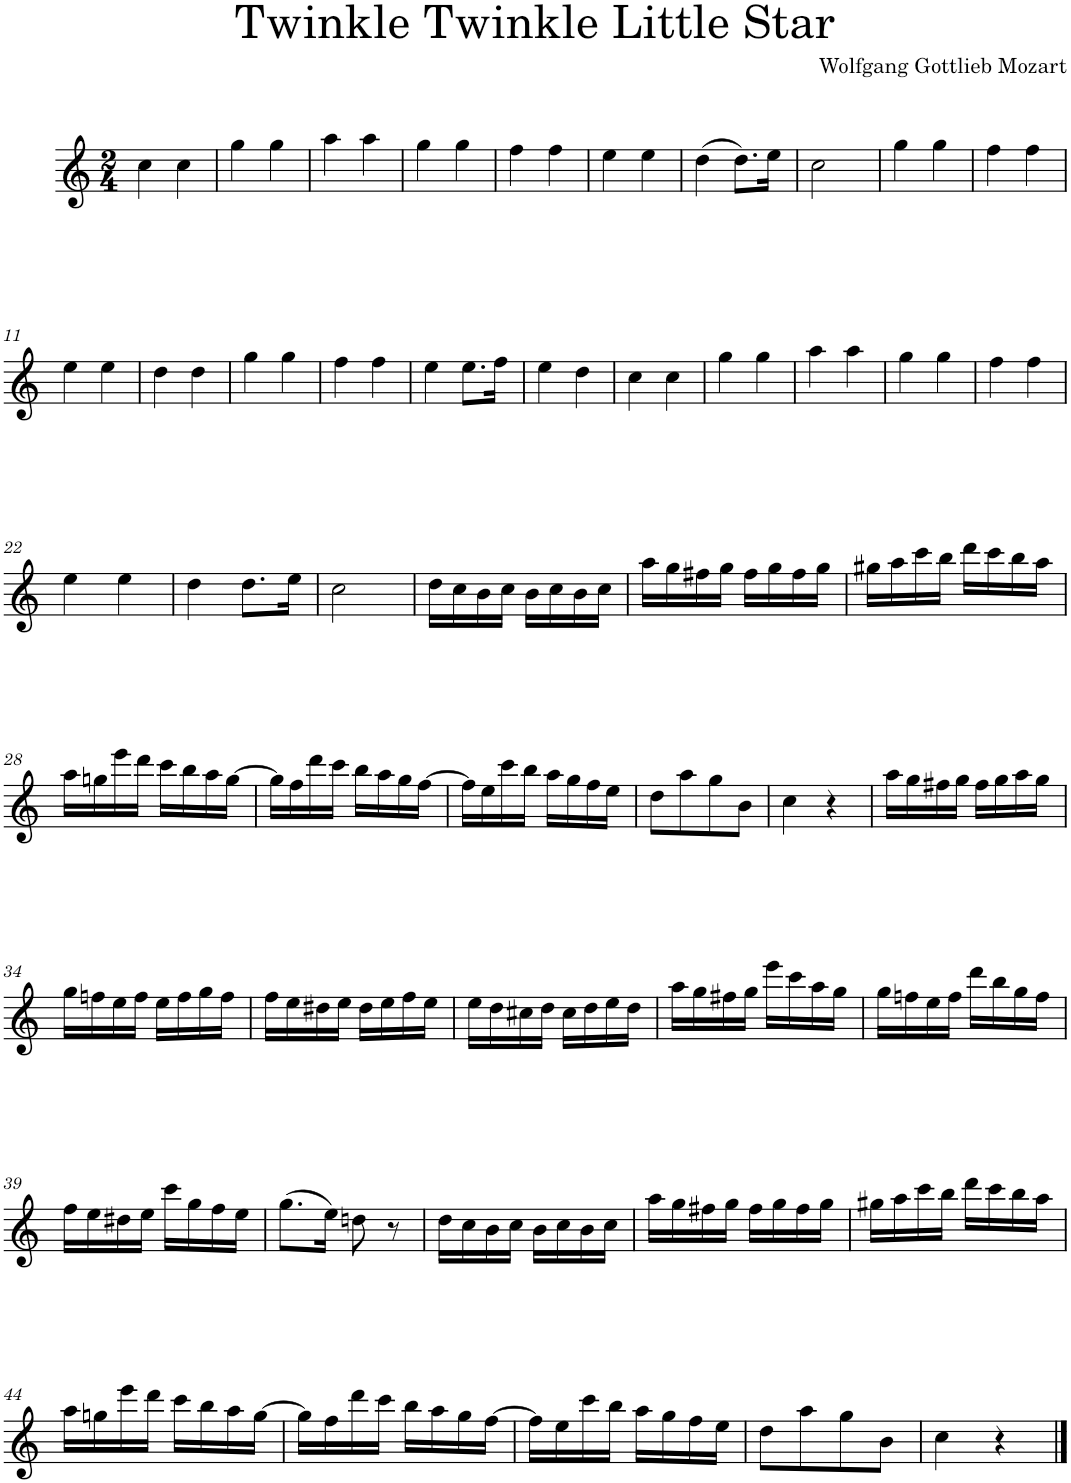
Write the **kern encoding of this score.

**kern
*part1
*staff1
*I"피아노
*clefG2
*k[]
*M2/4
=1
4cc\
4cc\
=2
4gg\
4gg\
=3
4aa\
4aa\
=4
4gg\
4gg\
=5
4ff\
4ff\
=6
4ee\
4ee\
=7
(4dd\
8.dd\L)
16ee\Jk
=8
2cc\
=9
4gg\
4gg\
=10
4ff\
4ff\
!!LO:LB:g=z
=11
4ee\
4ee\
=12
4dd\
4dd\
=13
4gg\
4gg\
=14
4ff\
4ff\
=15
4ee\
8.ee\L
16ff\Jk
=16
4ee\
4dd\
=17
4cc\
4cc\
=18
4gg\
4gg\
=19
4aa\
4aa\
=20
4gg\
4gg\
=21
4ff\
4ff\
!!LO:LB:g=z
=22
4ee\
4ee\
=23
4dd\
8.dd\L
16ee\Jk
=24
2cc\
=25
16dd\LL
16cc\
16b\
16cc\JJ
16b\LL
16cc\
16b\
16cc\JJ
=26
16aa\LL
16gg\
16ff#X\
16gg\JJ
16ff#\LL
16gg\
16ff#\
16gg\JJ
=27
16gg#X\LL
16aa\
16ccc\
16bb\JJ
16ddd\LL
16ccc\
16bb\
16aa\JJ
!!LO:LB:g=z
=28
16aa\LL
16ggn\
16eee\
16ddd\JJ
16ccc\LL
16bb\
16aa\
[16gg\JJ
=29
16gg\LL]
16ff\
16ddd\
16ccc\JJ
16bb\LL
16aa\
16gg\
[16ff\JJ
=30
16ff\LL]
16ee\
16ccc\
16bb\JJ
16aa\LL
16gg\
16ff\
16ee\JJ
=31
8dd\L
8aa\
8gg\
8b\J
=32
4cc\
4r
=33
16aa\LL
16gg\
16ff#X\
16gg\JJ
16ff#\LL
16gg\
16aa\
16gg\JJ
!!LO:LB:g=z
=34
16gg\LL
16ffn\
16ee\
16ff\JJ
16ee\LL
16ff\
16gg\
16ff\JJ
=35
16ff\LL
16ee\
16dd#X\
16ee\JJ
16dd#\LL
16ee\
16ff\
16ee\JJ
=36
16ee\LL
16dd\
16cc#X\
16dd\JJ
16cc#\LL
16dd\
16ee\
16dd\JJ
=37
16aa\LL
16gg\
16ff#X\
16gg\JJ
16eee\LL
16ccc\
16aa\
16gg\JJ
=38
16gg\LL
16ffn\
16ee\
16ff\JJ
16ddd\LL
16bb\
16gg\
16ff\JJ
!!LO:LB:g=z
=39
16ff\LL
16ee\
16dd#X\
16ee\JJ
16ccc\LL
16gg\
16ff\
16ee\JJ
=40
(8.gg\L
16ee\Jk)
8ddn\
8r
=41
16dd\LL
16cc\
16b\
16cc\JJ
16b\LL
16cc\
16b\
16cc\JJ
=42
16aa\LL
16gg\
16ff#X\
16gg\JJ
16ff#\LL
16gg\
16ff#\
16gg\JJ
=43
16gg#X\LL
16aa\
16ccc\
16bb\JJ
16ddd\LL
16ccc\
16bb\
16aa\JJ
!!LO:LB:g=z
=44
16aa\LL
16ggn\
16eee\
16ddd\JJ
16ccc\LL
16bb\
16aa\
[16gg\JJ
=45
16gg\LL]
16ff\
16ddd\
16ccc\JJ
16bb\LL
16aa\
16gg\
[16ff\JJ
=46
16ff\LL]
16ee\
16ccc\
16bb\JJ
16aa\LL
16gg\
16ff\
16ee\JJ
=47
8dd\L
8aa\
8gg\
8b\J
=48
4cc\
4r
==
*-
